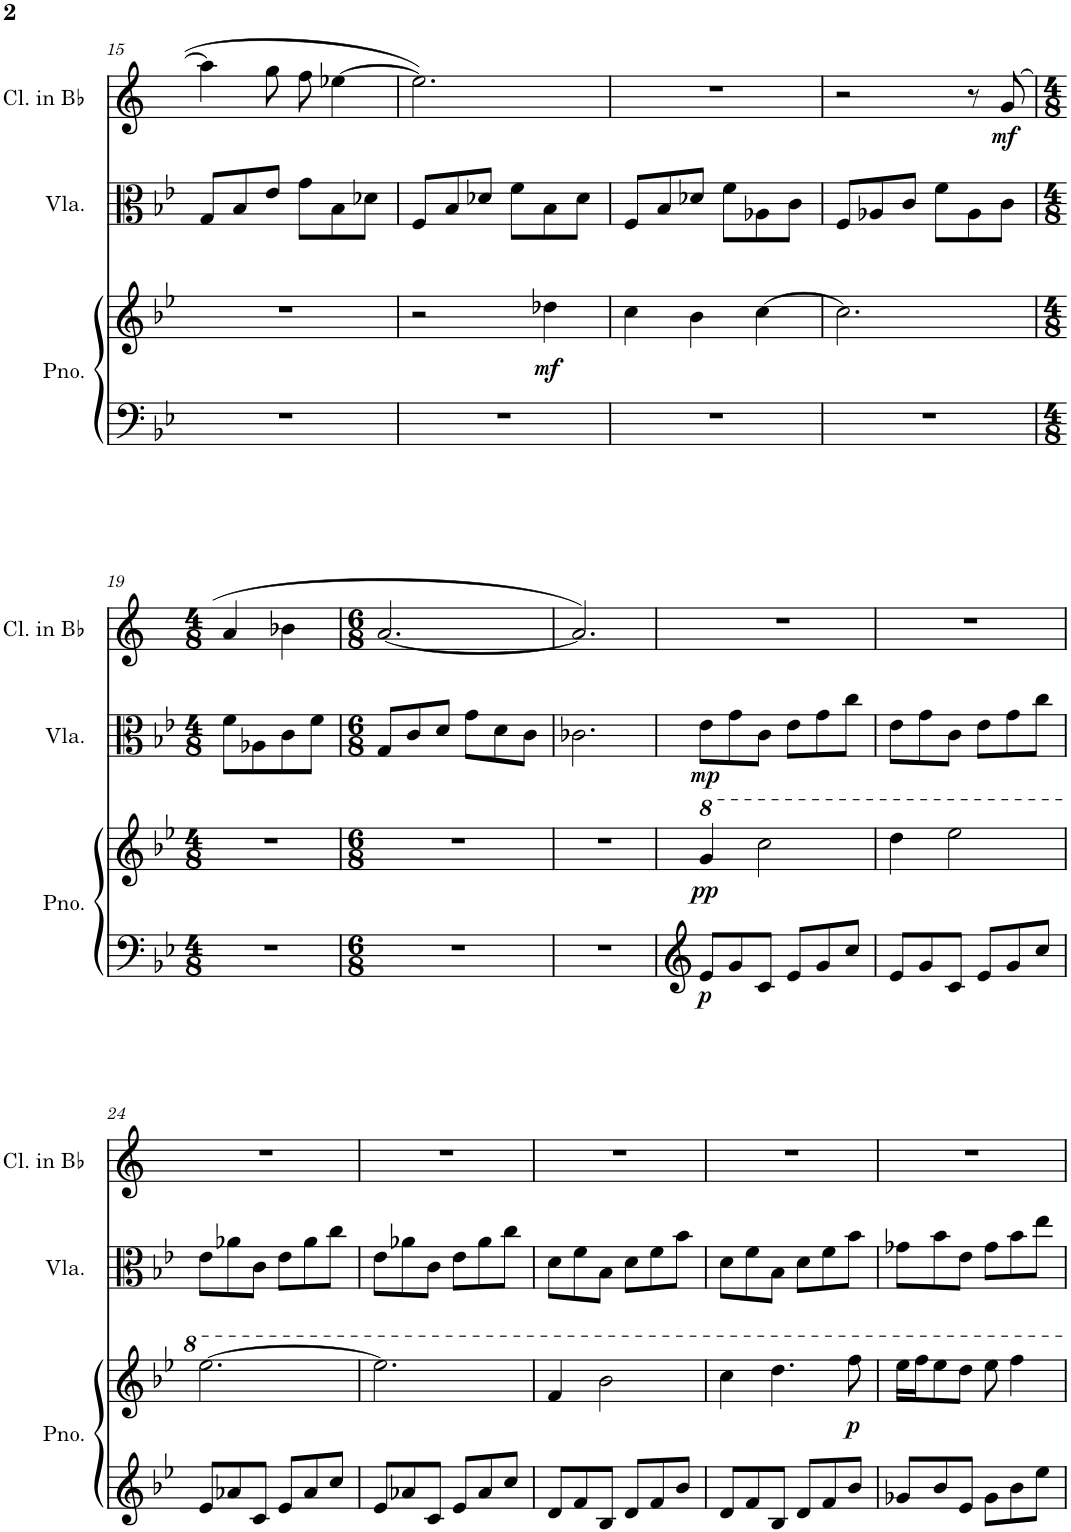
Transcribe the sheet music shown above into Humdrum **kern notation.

**kern	**kern	**dynam	**kern	**dynam	**kern	**dynam
*part3	*part3	*part3	*part2	*part2	*part1	*part1
*staff4	*staff3	*staff3/4	*staff2	*staff2	*staff1	*staff1
*I"Piano	*	*	*I"Viola	*	*I"Clarinet in Bb	*
*I'Pno.	*	*	*I'Vla.	*	*I'Cl. in Bb	*
!!LO:PB:g=z
*clefF4	*clefG2	*	*clefC3	*	*clefG2	*
*	*	*	*	*	*Trd1c2	*
*k[b-e-]	*k[b-e-]	*	*k[b-e-]	*	*k[]	*
*M6/8	*M6/8	*	*M6/8	*	*M6/8	*
=15	=15	=15	=15	=15	=15	=15
2.r	2.r	.	8G/L	.	4aa\]	.
.	.	.	8B-/	.	.	.
.	.	.	8e-/J	.	8gg\	.
.	.	.	8g\L	.	8ff\	.
.	.	.	8B-\	.	[4ee-X\	.
.	.	.	8d-X\J	.	.	.
=16	=16	=16	=16	=16	=16	=16
2.r	2r	.	8F/L	.	2.ee-\]	.
.	.	.	8B-/	.	.	.
.	.	.	8d-X/J	.	.	.
.	.	.	8f\L	.	.	.
!	!	!LO:DY:b	!	!	!	!
.	4dd-X\	mf	8B-\	.	.	.
.	.	.	8d-\J	.	.	.
=17	=17	=17	=17	=17	=17	=17
2.r	4cc\	.	8F/L	.	2.r	.
.	.	.	8B-/	.	.	.
.	4b-\	.	8d-X/J	.	.	.
.	.	.	8f\L	.	.	.
.	[4cc\	.	8A-X\	.	.	.
.	.	.	8c\J	.	.	.
=18	=18	=18	=18	=18	=18	=18
2.r	2.cc\]	.	8F/L	.	2r	.
.	.	.	8A-X/	.	.	.
.	.	.	8c/J	.	.	.
.	.	.	8f\L	.	.	.
.	.	.	8A-\	.	8r	.
!	!	!	!	!	!	!LO:DY:b
.	.	.	8c\J	.	(8g/	mf
!!LO:LB:g=z
=19	=19	=19	=19	=19	=19	=19
*M4/8	*M4/8	*	*M4/8	*	*M4/8	*
2r	2r	.	8f\L	.	4a/	.
.	.	.	8A-X\	.	.	.
.	.	.	8c\	.	4b-X\	.
.	.	.	8f\J	.	.	.
=20	=20	=20	=20	=20	=20	=20
*M6/8	*M6/8	*	*M6/8	*	*M6/8	*
2.r	2.r	.	8G/L	.	[2.a/	.
.	.	.	8c/	.	.	.
.	.	.	8d/J	.	.	.
.	.	.	8g\L	.	.	.
.	.	.	8d\	.	.	.
.	.	.	8c\J	.	.	.
=21	=21	=21	=21	=21	=21	=21
2.r	2.r	.	2.c-X\	.	2.a/])	.
=22	=22	=22	=22	=22	=22	=22
!	!	!LO:DY:b=2	!	!	!	!
!	!	!LO:DY:n=1:b	!	!LO:DY:b	!	!
8e-/L	4gg/	p pp	8e-\L	mp	2.r	.
8g/	.	.	8g\	.	.	.
8c/J	2ccc\	.	8c\J	.	.	.
8e-/L	.	.	8e-\L	.	.	.
8g/	.	.	8g\	.	.	.
8cc/J	.	.	8cc\J	.	.	.
=23	=23	=23	=23	=23	=23	=23
8e-/L	4ddd\	.	8e-\L	.	2.r	.
8g/	.	.	8g\	.	.	.
8c/J	2eee-\	.	8c\J	.	.	.
8e-/L	.	.	8e-\L	.	.	.
8g/	.	.	8g\	.	.	.
8cc/J	.	.	8cc\J	.	.	.
!!LO:LB:g=z
=24	=24	=24	=24	=24	=24	=24
8e-/L	[2.eee-\	.	8e-\L	.	2.r	.
8a-X/	.	.	8a-X\	.	.	.
8c/J	.	.	8c\J	.	.	.
8e-/L	.	.	8e-\L	.	.	.
8a-/	.	.	8a-\	.	.	.
8cc/J	.	.	8cc\J	.	.	.
=25	=25	=25	=25	=25	=25	=25
8e-/L	2.eee-\]	.	8e-\L	.	2.r	.
8a-X/	.	.	8a-X\	.	.	.
8c/J	.	.	8c\J	.	.	.
8e-/L	.	.	8e-\L	.	.	.
8a-/	.	.	8a-\	.	.	.
8cc/J	.	.	8cc\J	.	.	.
=26	=26	=26	=26	=26	=26	=26
8d/L	4ff/	.	8d\L	.	2.r	.
8f/	.	.	8f\	.	.	.
8B-/J	2bb-\	.	8B-\J	.	.	.
8d/L	.	.	8d\L	.	.	.
8f/	.	.	8f\	.	.	.
8b-/J	.	.	8b-\J	.	.	.
=27	=27	=27	=27	=27	=27	=27
8d/L	4ccc\	.	8d\L	.	2.r	.
8f/	.	.	8f\	.	.	.
8B-/J	4.ddd\	.	8B-\J	.	.	.
8d/L	.	.	8d\L	.	.	.
8f/	.	.	8f\	.	.	.
!	!	!LO:DY:b	!	!	!	!
8b-/J	8fff\	p	8b-\J	.	.	.
=28	=28	=28	=28	=28	=28	=28
8g-X/L	16eee-\LL	.	8g-X\L	.	2.r	.
.	16fff\J	.	.	.	.	.
8b-/	8eee-\	.	8b-\	.	.	.
8e-/J	8ddd\J	.	8e-\J	.	.	.
8g-\L	8eee-\	.	8g-\L	.	.	.
8b-\	4fff\	.	8b-\	.	.	.
8ee-\J	.	.	8ee-\J	.	.	.
=	=	=	=	=	=	=
*-	*-	*-	*-	*-	*-	*-
